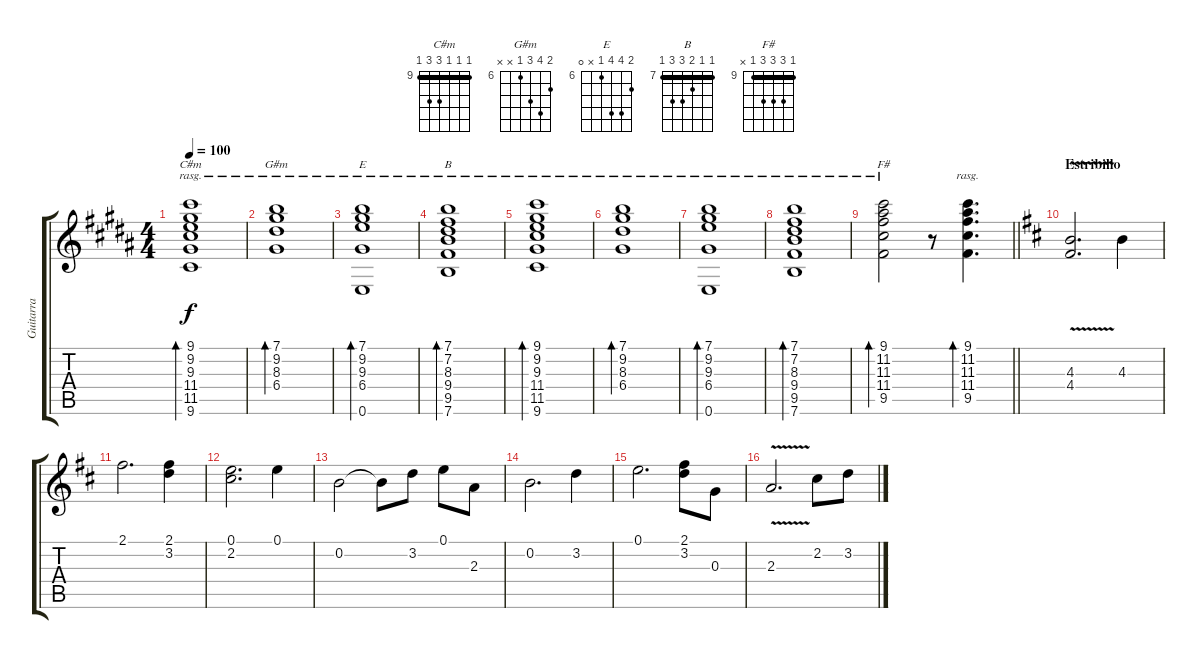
\track ("Guitarra" "Guitarra") {instrument distortionguitar}
\staff {score tabs}
\tuning (E4 B3 G3 D3 A2 E2) {hide}
\chord ("C#m" 9 9 9 11 11 9) {firstfret 9 barre 9}
\chord ("G#m" 7 9 8 6 x x) {firstfret 6}
\chord ("E" 7 9 9 6 x 0) {firstfret 6}
\chord ("B" 7 7 8 9 9 7) {firstfret 7 barre 7}
\chord ("F#" 9 11 11 11 9 x) {firstfret 9 barre 9}
\ts (4 4)
\tempo 100
\clef g2
\ks g#minor
(9.1 9.2 9.3 11.4 11.5 9.6).1{bd 240 ch "C#m" rasg ii dy f} |
(7.1 9.2 8.3 6.4).1{bd 240 ch "G#m" rasg ii} |
(7.1 9.2 9.3 6.4 0.6).1{bd 240 ch "E" rasg ii} |
(7.1 7.2 8.3 9.4 9.5 7.6).1{bd 240 ch "B" rasg ii} |
(9.1 9.2 9.3 11.4 11.5 9.6).1{bd 240 rasg ii} |
(7.1 9.2 8.3 6.4).1{bd 240 rasg ii} |
(7.1 9.2 9.3 6.4 0.6).1{bd 240 rasg ii} |
(7.1 7.2 8.3 9.4 9.5 7.6).1{bd 240 rasg ii} |
\barLineRight lightlight
(9.1 11.2 11.3 11.4 9.5).2{bd 120 ch "F#" rasg ii} r.8 (9.1 11.2 11.3 11.4 9.5).4{d bd 120 rasg ii} |
\section ("" "Estribillo")
\ks bminor
(4.3{v} 4.4).2{d volume 10 instrument distortionguitar} 4.3.4 |
2.1.2{d} (2.1 3.2).4 |
(0.1 2.2).2{d} 0.1.4 |
0.2.2 0.2{t}.8 3.2.8 0.1.8 2.3.8 |
0.2.2{d} 3.2.4 |
0.1.2{d} (2.1 3.2).8 0.3.8 |
2.3{v}.2{d} 2.2.8 3.2.8
